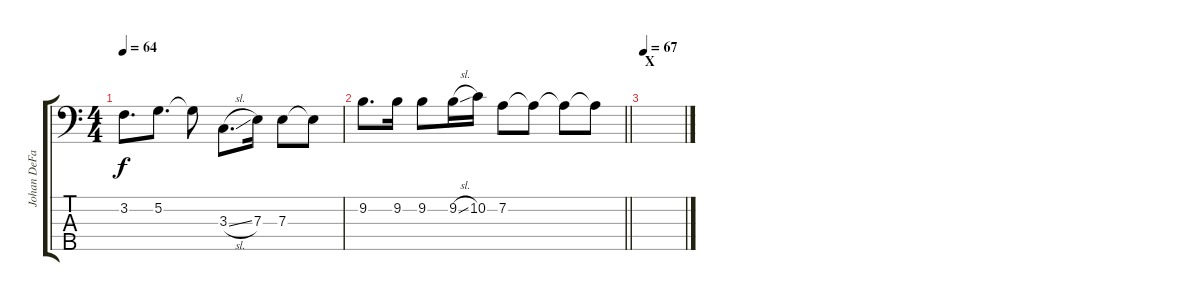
\track ("Johan DeFarfalla - Bass" "Johan DeFa") {instrument fretlessbass}
\staff {score tabs}
\tuning (G2 D2 A1 E1 B0) {hide}
\ts (4 4)
\tempo 64
\clef f4
\ks c
3.2.8{d dy f} 5.2.8{d} 5.2{t}.8 3.3{sl}.8{d} 7.3.16 7.3.8 7.3{t}.8 |
\barLineRight lightlight
9.2.8{d} 9.2.16 9.2.8 9.2{sl}.16 10.2.16 7.2.8 7.2{t}.8 7.2{t}.8 7.2{t}.8 |
\section ("" "X")
\tempo 67
